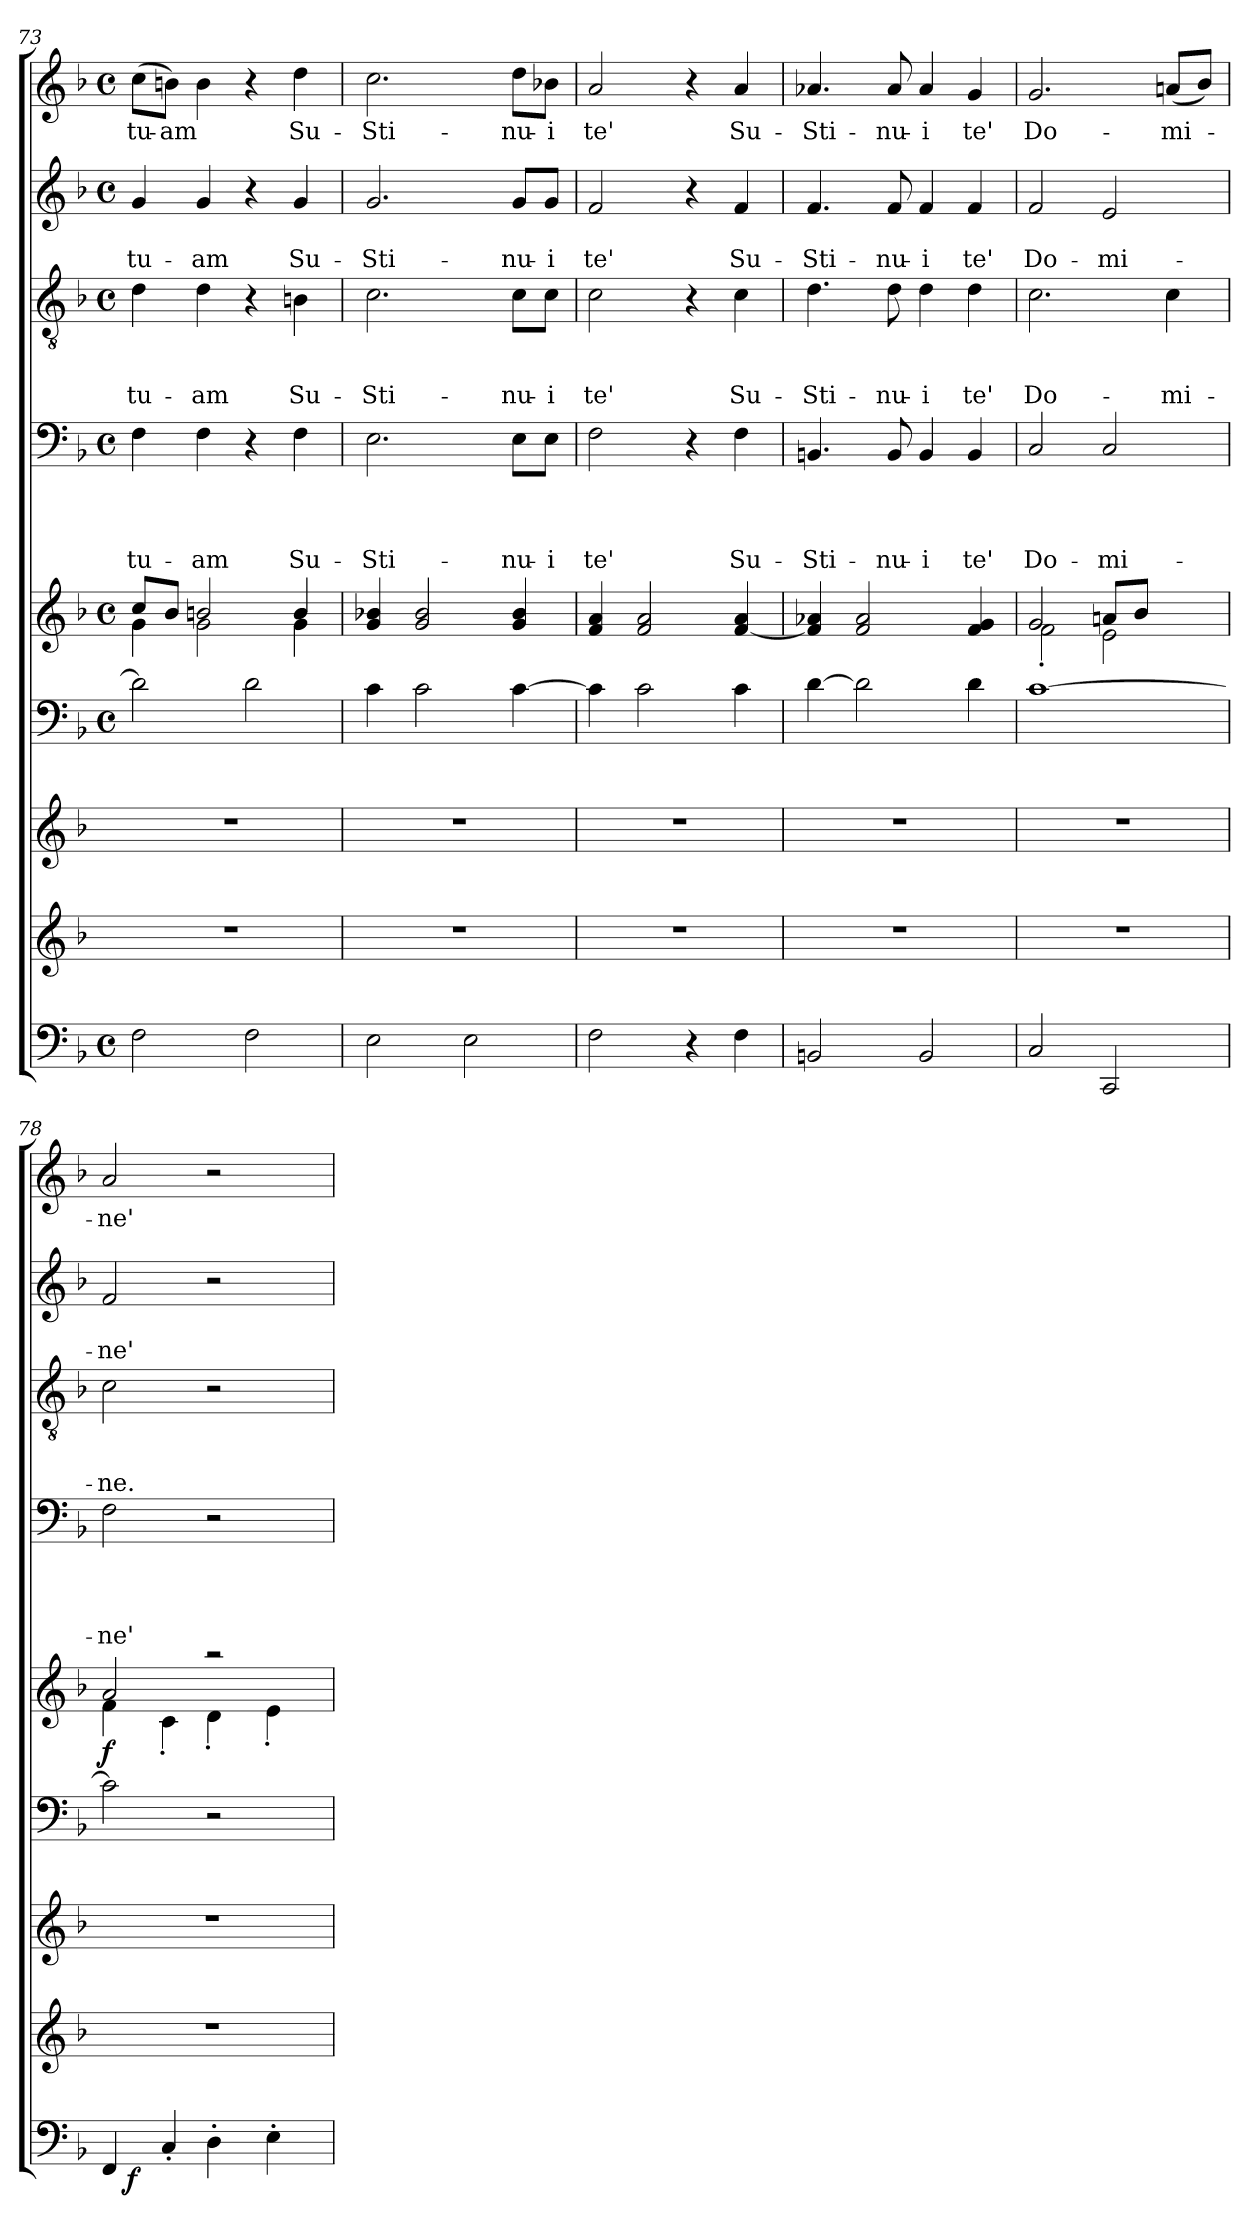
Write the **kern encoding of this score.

**kern	**dynam	**kern	**kern	**kern	**kern	**dynam	**kern	**text	**text	**text	**text	**kern	**text	**text	**text	**kern	**text	**text	**kern	**text
*part8	*part8	*part7	*part6	*part5	*part5	*part5	*part4	*part4	*part4	*part4	*part4	*part3	*part3	*part3	*part3	*part2	*part2	*part2	*part1	*part1
*staff9	*staff9	*staff8	*staff7	*staff6	*staff5	*staff5/6	*staff4	*staff4	*staff4	*staff4	*staff4	*staff3	*staff3	*staff3	*staff3	*staff2	*staff2	*staff2	*staff1	*staff1
*clefF4	*	*clefG2	*clefG2	*clefF4	*clefG2	*	*clefF4	*	*	*	*	*clefGv2	*	*	*	*clefG2	*	*	*clefG2	*
*k[b-]	*	*k[b-]	*k[b-]	*k[b-]	*k[b-]	*	*k[b-]	*	*	*	*	*k[b-]	*	*	*	*k[b-]	*	*	*k[b-]	*
*F:	*	*F:	*F:	*F:	*F:	*	*F:	*	*	*	*	*F:	*	*	*	*F:	*	*	*F:	*
*M4/4	*	*	*	*M4/4	*M4/4	*	*M4/4	*	*	*	*	*M4/4	*	*	*	*M4/4	*	*	*M4/4	*
*met(c)	*	*	*	*met(c)	*met(c)	*	*met(c)	*	*	*	*	*met(c)	*	*	*	*met(c)	*	*	*met(c)	*
=73	=73	=73	=73	=73	=73	=73	=73	=73	=73	=73	=73	=73	=73	=73	=73	=73	=73	=73	=73	=73
*	*	*	*	*	*^	*	*	*	*	*	*	*	*	*	*	*	*	*	*	*
!	!	!	!	!	!	!	!	!	!	!	!	!LO:LY:b	!	!	!	!LO:LY:b	!	!	!LO:LY:b	!	!LO:LY:b
2F\	.	1r	1r	2d\]	8cc/L	4g\	.	4F\	.	.	.	tu-	4d\	.	.	tu-	4g/	.	tu-	(>8cc\L	tu-
!	!	!	!	!	!	!	!	!	!	!	!	!	!	!	!	!	!	!	!	!	!LO:LY:b
.	.	.	.	.	8b-/J	.	.	.	.	.	.	.	.	.	.	.	.	.	.	8bn\J)	-am
!	!	!	!	!	!	!	!	!	!	!	!	!LO:LY:b:rj	!	!	!	!LO:LY:b:rj	!	!	!LO:LY:b:rj	!	!
.	.	.	.	.	2bn/	2g\	.	4F\	.	.	.	-am	4d\	.	.	-am	4g/	.	-am	4b\	.
2F\	.	.	.	2d\	.	.	.	4r	.	.	.	.	4r	.	.	.	4r	.	.	4r	.
!	!	!	!	!	!	!	!	!	!	!	!	!LO:LY:b	!	!	!	!LO:LY:b	!	!	!LO:LY:b	!	!LO:LY:b
.	.	.	.	.	4b/	4g\	.	4F\	.	.	.	Su-	4Bn\	.	.	Su-	4g/	.	Su-	4dd\	Su-
=74	=74	=74	=74	=74	=74	=74	=74	=74	=74	=74	=74	=74	=74	=74	=74	=74	=74	=74	=74	=74	=74
!	!	!	!	!	!	!	!	!	!	!	!	!LO:LY:b	!	!	!	!LO:LY:b	!	!	!LO:LY:b	!	!LO:LY:b
*	*	*	*	*	*v	*v	*	*	*	*	*	*	*	*	*	*	*	*	*	*	*
2E\	.	1r	1r	4c\	4g/ 4b-X/	.	2.E\	.	.	.	-Sti-	2.c\	.	.	-Sti-	2.g/	.	-Sti-	2.cc\	-Sti-
.	.	.	.	2c\	2g/ 2b-/	.	.	.	.	.	.	.	.	.	.	.	.	.	.	.
2E\	.	.	.	.	.	.	.	.	.	.	.	.	.	.	.	.	.	.	.	.
!	!	!	!	!	!	!	!	!	!	!	!LO:LY:b	!	!	!	!LO:LY:b	!	!	!LO:LY:b	!	!LO:LY:b
.	.	.	.	[>4c\	4g/ 4b-/	.	8E\L	.	.	.	-nu-	8c\L	.	.	-nu-	8g/L	.	-nu-	8dd\L	-nu-
!	!	!	!	!	!	!	!	!	!	!	!LO:LY:b:rj	!	!	!	!LO:LY:b:rj	!	!	!LO:LY:b:rj	!	!LO:LY:b:rj
.	.	.	.	.	.	.	8E\J	.	.	.	-i	8c\J	.	.	-i	8g/J	.	-i	8b-X\J	-i
=75	=75	=75	=75	=75	=75	=75	=75	=75	=75	=75	=75	=75	=75	=75	=75	=75	=75	=75	=75	=75
!	!	!	!	!	!	!	!	!	!	!	!LO:LY:b	!	!	!	!LO:LY:b	!	!	!LO:LY:b	!	!LO:LY:b
2F\	.	1r	1r	4c\]	4f/ 4a/	.	2F\	.	.	.	te'	2c\	.	.	te'	2f/	.	te'	2a/	te'
.	.	.	.	2c\	2f/ 2a/	.	.	.	.	.	.	.	.	.	.	.	.	.	.	.
4r	.	.	.	.	.	.	4r	.	.	.	.	4r	.	.	.	4r	.	.	4r	.
!	!	!	!	!	!	!	!	!	!	!	!LO:LY:b	!	!	!	!LO:LY:b	!	!	!LO:LY:b	!	!LO:LY:b
4F\	.	.	.	4c\	[<4f/ 4a/	.	4F\	.	.	.	Su-	4c\	.	.	Su-	4f/	.	Su-	4a/	Su-
=76	=76	=76	=76	=76	=76	=76	=76	=76	=76	=76	=76	=76	=76	=76	=76	=76	=76	=76	=76	=76
!	!	!	!	!	!	!	!	!	!	!	!LO:LY:b	!	!	!	!LO:LY:b	!	!	!LO:LY:b	!	!LO:LY:b
2BBn/	.	1r	1r	[<4d\	4f/] 4a-X/	.	4.BBn/	.	.	.	-Sti-	4.d\	.	.	-Sti-	4.f/	.	-Sti-	4.a-X/	-Sti-
.	.	.	.	2d\]	2f/ 2a-/	.	.	.	.	.	.	.	.	.	.	.	.	.	.	.
!	!	!	!	!	!	!	!	!	!	!	!LO:LY:b	!	!	!	!LO:LY:b	!	!	!LO:LY:b	!	!LO:LY:b
.	.	.	.	.	.	.	8BB/	.	.	.	-nu-	8d\	.	.	-nu-	8f/	.	-nu-	8a-/	-nu-
!	!	!	!	!	!	!	!	!	!	!	!LO:LY:b:rj	!	!	!	!LO:LY:b:rj	!	!	!LO:LY:b:rj	!	!LO:LY:b:rj
2BB/	.	.	.	.	.	.	4BB/	.	.	.	-i	4d\	.	.	-i	4f/	.	-i	4a-/	-i
!	!	!	!	!	!	!	!	!	!	!	!LO:LY:b	!	!	!	!LO:LY:b	!	!	!LO:LY:b	!	!LO:LY:b
.	.	.	.	4d\	4f/ 4g/	.	4BB/	.	.	.	te'	4d\	.	.	te'	4f/	.	te'	4g/	te'
=77	=77	=77	=77	=77	=77	=77	=77	=77	=77	=77	=77	=77	=77	=77	=77	=77	=77	=77	=77	=77
*	*	*	*	*	*^	*	*	*	*	*	*	*	*	*	*	*	*	*	*	*
!	!	!	!	!	!	!	!	!	!	!	!	!LO:LY:b	!	!	!	!LO:LY:b	!	!	!LO:LY:b	!	!LO:LY:b
2C/	.	1r	1r	[>1c	2g/	2f'<\	.	2C/	.	.	.	Do-	2.c\	.	.	Do-	2f/	.	Do-	2.g/	Do-
!	!	!	!	!	!	!	!	!	!	!	!	!LO:LY:b	!	!	!	!	!	!	!LO:LY:b	!	!
2CC/	.	.	.	.	8an/L	2e\	.	2C/	.	.	.	-mi-	.	.	.	.	2e/	.	-mi-	.	.
.	.	.	.	.	8b-/J	.	.	.	.	.	.	.	.	.	.	.	.	.	.	.	.
!	!	!	!	!	!	!	!	!	!	!	!	!	!	!	!	!LO:LY:b	!	!	!	!	!LO:LY:b
.	.	.	.	.	4ryy	.	.	.	.	.	.	.	4c\	.	.	-mi-	.	.	.	(<8an/L	-mi-
.	.	.	.	.	.	.	.	.	.	.	.	.	.	.	.	.	.	.	.	8b-/J)	.
=78	=78	=78	=78	=78	=78	=78	=78	=78	=78	=78	=78	=78	=78	=78	=78	=78	=78	=78	=78	=78	=78
!	!	!	!	!	!	!	!LO:DY:b	!	!	!	!	!LO:LY:b	!	!	!	!LO:LY:b	!	!	!LO:LY:b	!	!LO:LY:b
*^	*	*	*	*	*	*	*	*	*	*	*	*	*	*	*	*	*	*	*	*	*
4FF/	16.ryy	.	1r	1r	2c\]	2a/	4f\	f	2F\	.	.	.	-ne'	2c\	.	.	-ne.	2f/	.	-ne'	2a/	-ne'
!	!	!LO:DY:b	!	!	!	!	!	!	!	!	!	!	!	!	!	!	!	!	!	!	!	!
.	2ryy	f	.	.	.	.	.	.	.	.	.	.	.	.	.	.	.	.	.	.	.	.
4C'</	.	.	.	.	.	.	4c'<\	.	.	.	.	.	.	.	.	.	.	.	.	.	.	.
4D'>\	.	.	.	.	2r	2raa	4d'<\	.	2r	.	.	.	.	2r	.	.	.	2r	.	.	2r	.
.	4ryy	.	.	.	.	.	.	.	.	.	.	.	.	.	.	.	.	.	.	.	.	.
4E'>\	.	.	.	.	.	.	4e'<\	.	.	.	.	.	.	.	.	.	.	.	.	.	.	.
.	8ryy	.	.	.	.	.	.	.	.	.	.	.	.	.	.	.	.	.	.	.	.	.
.	32ryy	.	.	.	.	.	.	.	.	.	.	.	.	.	.	.	.	.	.	.	.	.
*v	*v	*	*	*	*	*v	*v	*	*	*	*	*	*	*	*	*	*	*	*	*	*	*
=	=	=	=	=	=	=	=	=	=	=	=	=	=	=	=	=	=	=	=	=
*-	*-	*-	*-	*-	*-	*-	*-	*-	*-	*-	*-	*-	*-	*-	*-	*-	*-	*-	*-	*-
